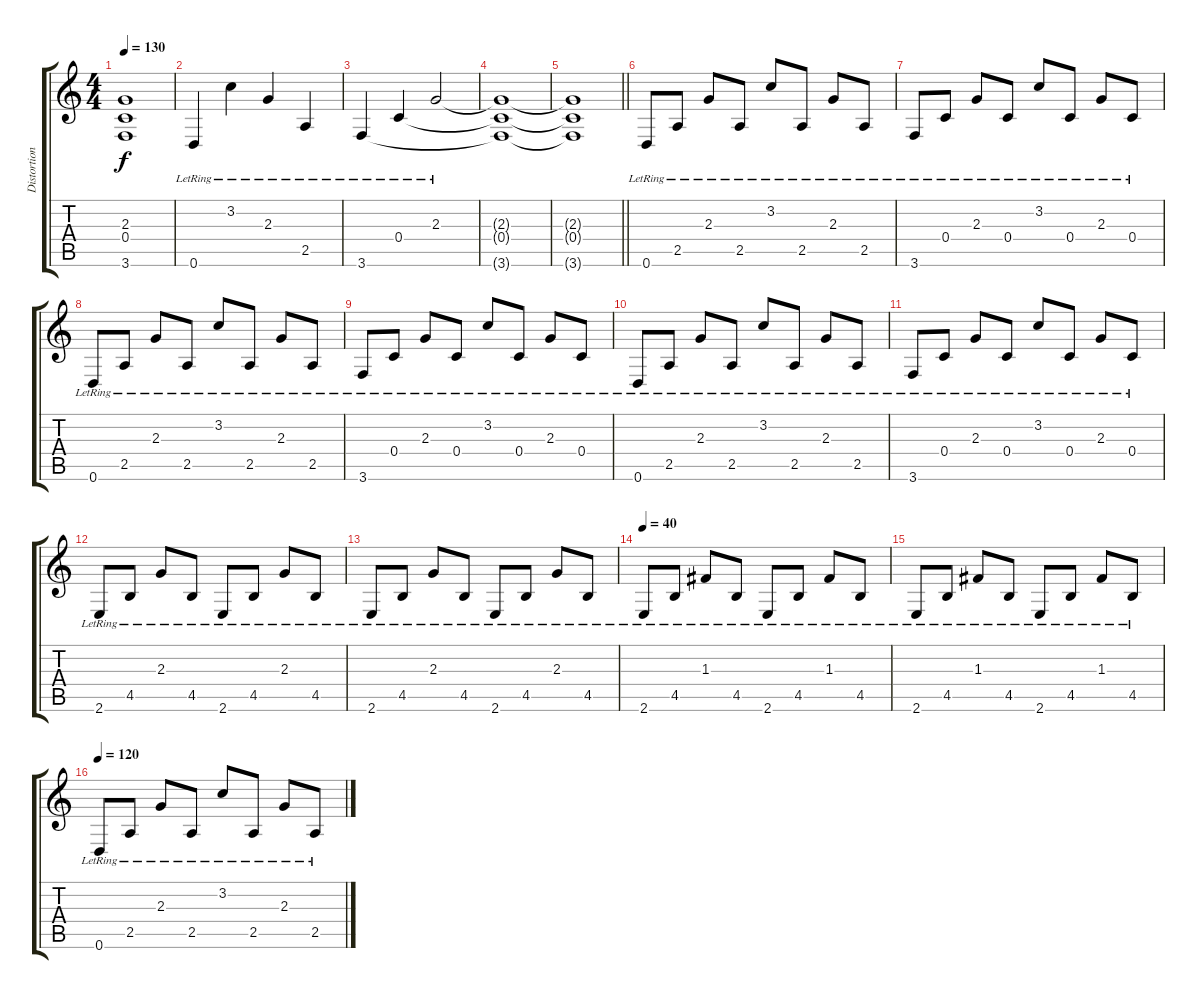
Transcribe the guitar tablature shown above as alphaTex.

\track ("Distortion Guitar" "Distortion") {instrument distortionguitar}
\staff {score tabs}
\tuning (D4 A3 F3 C3 G2 D2) {hide}
\ts (4 4)
\tempo 130
\clef g2
\ks c
(2.3{t} 0.4{t} 3.6{t}).1{dy f} |
0.6{lr}.4 3.2{lr}.4 2.3{lr}.4 2.5{lr}.4 |
3.6{lr}.4 0.4{lr}.4 2.3{lr}.2 |
(2.3{t} 0.4{t} 3.6{t}).1 |
\barLineRight lightlight
(2.3{t} 0.4{t} 3.6{t}).1 |
0.6{lr}.8 2.5{lr}.8 2.3{lr}.8 2.5{lr}.8 3.2{lr}.8 2.5{lr}.8 2.3{lr}.8 2.5{lr}.8 |
3.6{lr}.8 0.4{lr}.8 2.3{lr}.8 0.4{lr}.8 3.2{lr}.8 0.4{lr}.8 2.3{lr}.8 0.4{lr}.8 |
0.6{lr}.8 2.5{lr}.8 2.3{lr}.8 2.5{lr}.8 3.2{lr}.8 2.5{lr}.8 2.3{lr}.8 2.5{lr}.8 |
3.6{lr}.8 0.4{lr}.8 2.3{lr}.8 0.4{lr}.8 3.2{lr}.8 0.4{lr}.8 2.3{lr}.8 0.4{lr}.8 |
0.6{lr}.8 2.5{lr}.8 2.3{lr}.8 2.5{lr}.8 3.2{lr}.8 2.5{lr}.8 2.3{lr}.8 2.5{lr}.8 |
3.6{lr}.8 0.4{lr}.8 2.3{lr}.8 0.4{lr}.8 3.2{lr}.8 0.4{lr}.8 2.3{lr}.8 0.4{lr}.8 |
2.6{lr}.8 4.5{lr}.8 2.3{lr}.8 4.5{lr}.8 2.6{lr}.8 4.5{lr}.8 2.3{lr}.8 4.5{lr}.8 |
2.6{lr}.8 4.5{lr}.8 2.3{lr}.8 4.5{lr}.8 2.6{lr}.8 4.5{lr}.8 2.3{lr}.8 4.5{lr}.8 |
\tempo 40
2.6{lr}.8 4.5{lr}.8 1.3{lr}.8 4.5{lr}.8 2.6{lr}.8 4.5{lr}.8 1.3{lr}.8 4.5{lr}.8 |
2.6{lr}.8 4.5{lr}.8 1.3{lr}.8 4.5{lr}.8 2.6{lr}.8 4.5{lr}.8 1.3{lr}.8 4.5{lr}.8 |
\tempo 120
0.6{lr}.8 2.5{lr}.8 2.3{lr}.8 2.5{lr}.8 3.2{lr}.8 2.5{lr}.8 2.3{lr}.8 2.5{lr}.8
